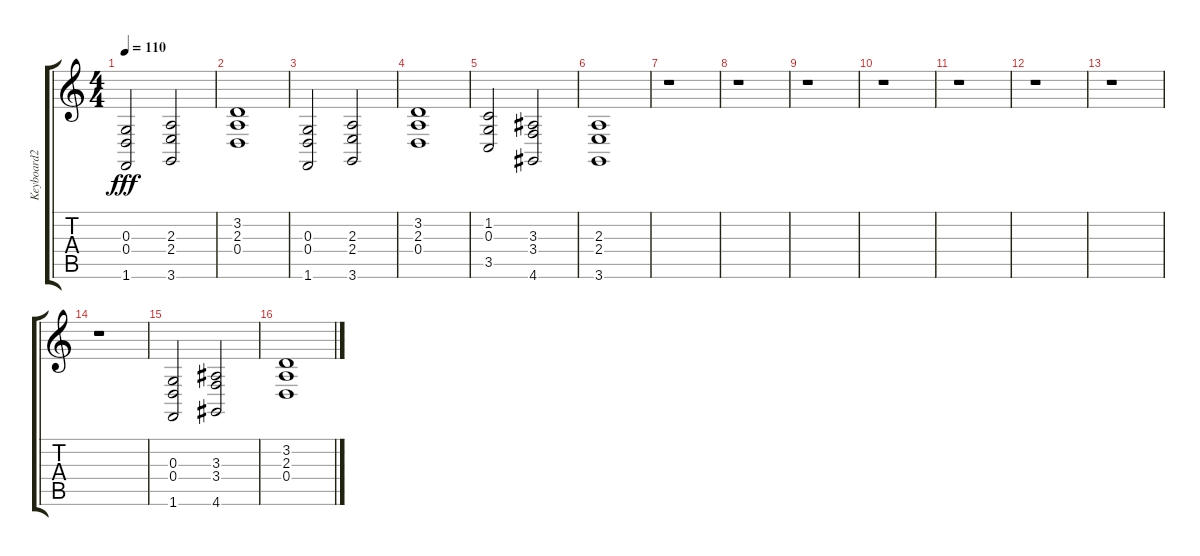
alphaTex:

\track ("Keyboard2" "Keyboard2") {instrument synthstrings1}
\staff {score tabs}
\tuning (E4 B3 G3 D3 A2 E2) {hide}
\ts (4 4)
\tempo 110
\clef g2
\ks c
(0.3 0.4 1.6).2{dy fff} (2.3 2.4 3.6).2 |
(3.2 2.3 0.4).1 |
(0.3 0.4 1.6).2 (2.3 2.4 3.6).2 |
(3.2 2.3 0.4).1 |
(1.2 0.3 3.5).2 (3.3 3.4 4.6).2 |
(2.3 2.4 3.6).1 |
r.1 |
r.1 |
r.1 |
r.1 |
r.1 |
r.1 |
r.1 |
r.1 |
(0.3 0.4 1.6).2 (3.3 3.4 4.6).2 |
(3.2 2.3 0.4).1
